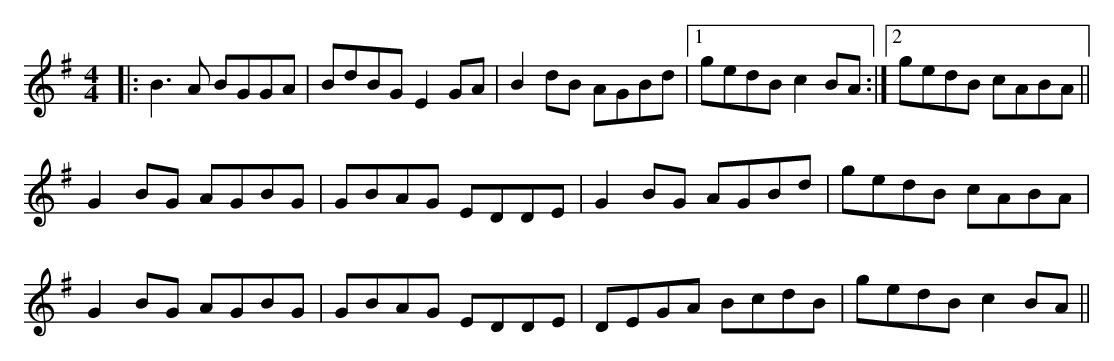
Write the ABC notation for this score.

X:1
M:4/4
K:G
|:B3A BGGA|BdBG E2GA|B2dB AGBd|1 gedB c2 BA:|2 gedB cABA||
G2BG AGBG|GBAG EDDE|G2BG AGBd|gedB cABA|
G2BG AGBG|GBAG EDDE|DEGA BcdB|gedB c2BA||
